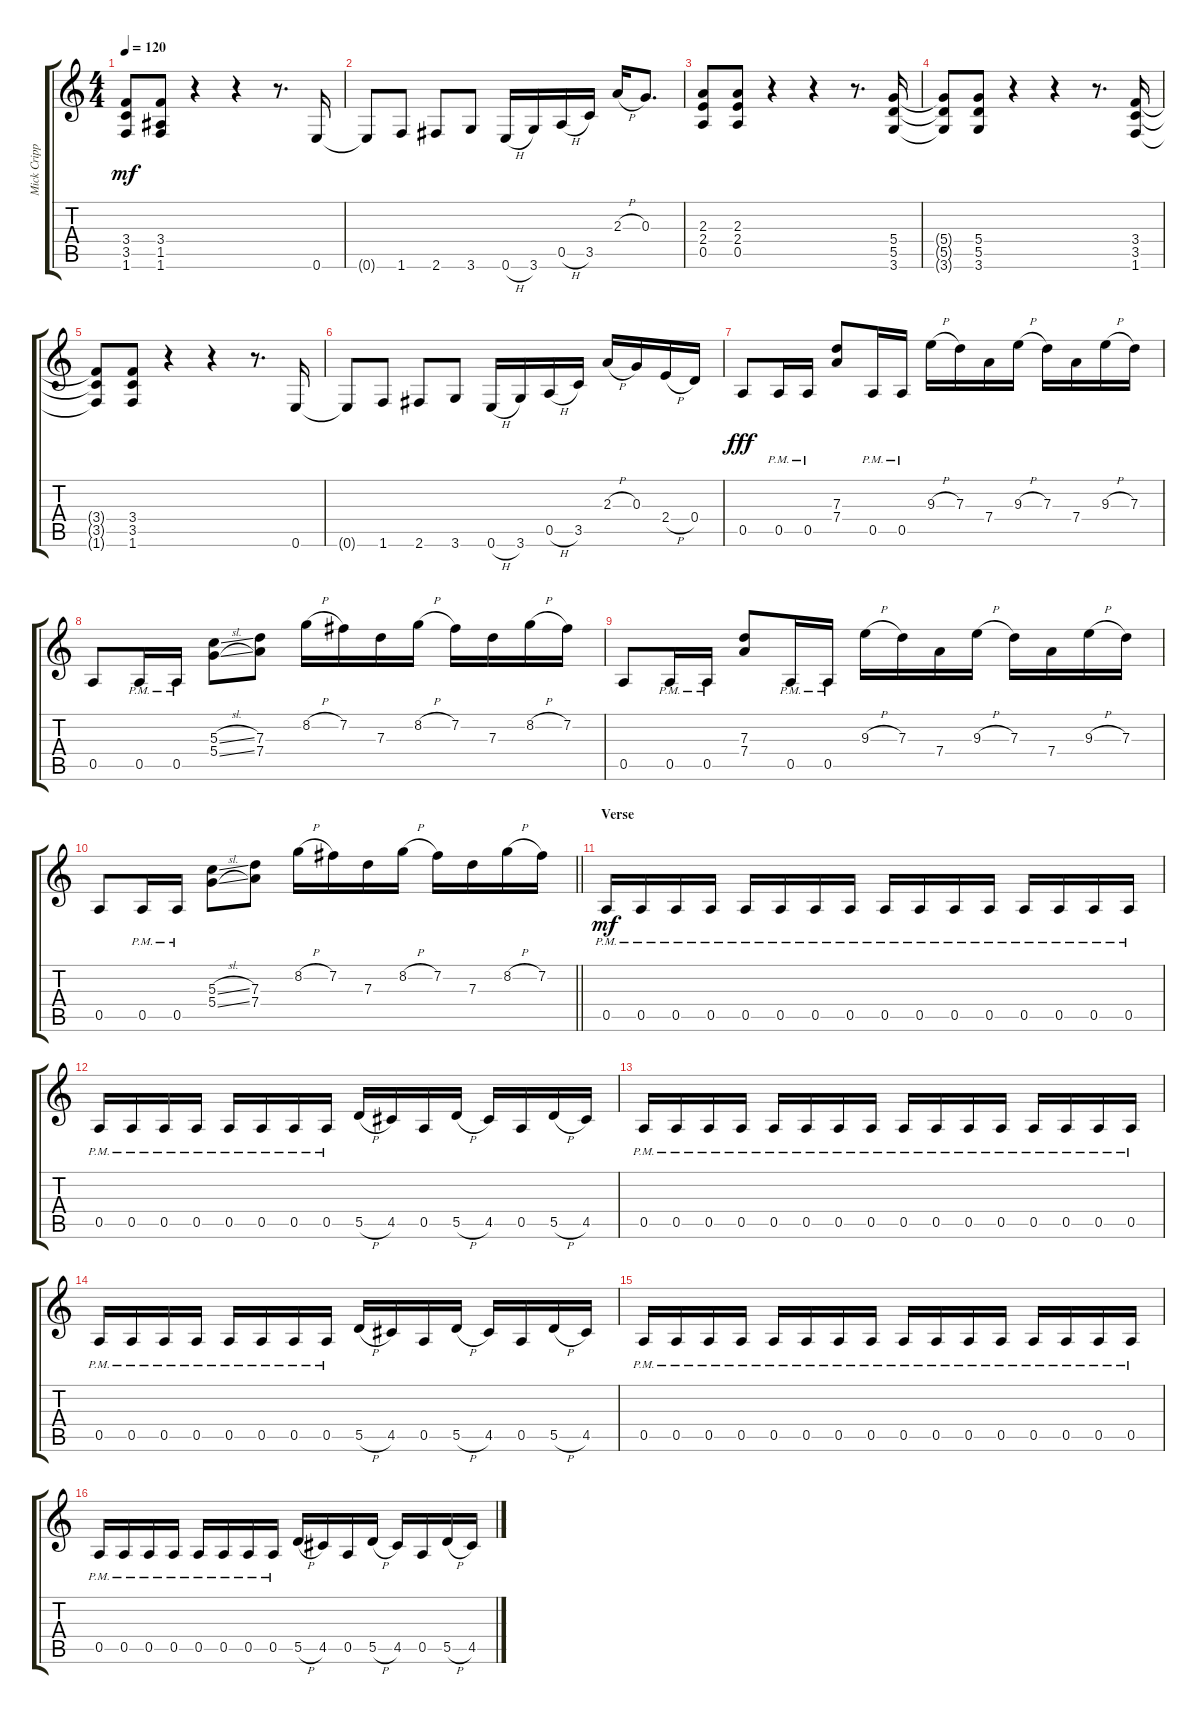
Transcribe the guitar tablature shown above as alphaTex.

\track ("Mick Cripps" "Mick Cripp") {instrument overdrivenguitar}
\staff {score tabs}
\tuning (E4 B3 G3 D3 A2 E2) {hide}
\ts (4 4)
\tempo 120
\clef g2
\ks c
(3.4{t} 3.5{t} 1.6{t}).8{dy mf} (3.4 1.5 1.6).8 r.4 r.4 r.8{d} 0.6.16 |
0.6{t}.8 1.6.8 2.6.8 3.6.8 0.6{h}.16 3.6.16 0.5{h}.16 3.5.16 2.3{h}.16 0.3.8{d} |
(2.3 2.4 0.5).8 (2.3 2.4 0.5).8 r.4 r.4 r.8{d} (5.4 5.5 3.6).16 |
(5.4{t} 5.5{t} 3.6{t}).8 (5.4 5.5 3.6).8 r.4 r.4 r.8{d} (3.4 3.5 1.6).16 |
(3.4{t} 3.5{t} 1.6{t}).8 (3.4 3.5 1.6).8 r.4 r.4 r.8{d} 0.6.16 |
0.6{t}.8 1.6.8 2.6.8 3.6.8 0.6{h}.16 3.6.16 0.5{h}.16 3.5.16 2.3{h}.16 0.3.16 2.4{h}.16 0.4.16 |
0.5.8{dy fff} 0.5{pm}.16 0.5{pm}.16 (7.3 7.4).8 0.5{pm}.16 0.5{pm}.16 9.3{h}.16 7.3.16 7.4.16 9.3{h}.16 7.3.16 7.4.16 9.3{h}.16 7.3.16 |
0.5.8 0.5{pm}.16 0.5{pm}.16 (5.3{sl} 5.4{sl}).8 (7.3 7.4).8 8.2{h}.16 7.2.16 7.3.16 8.2{h}.16 7.2.16 7.3.16 8.2{h}.16 7.2.16 |
0.5.8 0.5{pm}.16 0.5{pm}.16 (7.3 7.4).8 0.5{pm}.16 0.5{pm}.16 9.3{h}.16 7.3.16 7.4.16 9.3{h}.16 7.3.16 7.4.16 9.3{h}.16 7.3.16 |
\barLineRight lightlight
0.5.8 0.5{pm}.16 0.5{pm}.16 (5.3{sl} 5.4{sl}).8 (7.3 7.4).8 8.2{h}.16 7.2.16 7.3.16 8.2{h}.16 7.2.16 7.3.16 8.2{h}.16 7.2.16 |
\section ("" "Verse")
0.5{pm}.16{dy mf} 0.5{pm}.16 0.5{pm}.16 0.5{pm}.16 0.5{pm}.16 0.5{pm}.16 0.5{pm}.16 0.5{pm}.16 0.5{pm}.16 0.5{pm}.16 0.5{pm}.16 0.5{pm}.16 0.5{pm}.16 0.5{pm}.16 0.5{pm}.16 0.5{pm}.16 |
0.5{pm}.16 0.5{pm}.16 0.5{pm}.16 0.5{pm}.16 0.5{pm}.16 0.5{pm}.16 0.5{pm}.16 0.5{pm}.16 5.5{h}.16 4.5.16 0.5.16 5.5{h}.16 4.5.16 0.5.16 5.5{h}.16 4.5.16 |
0.5{pm}.16 0.5{pm}.16 0.5{pm}.16 0.5{pm}.16 0.5{pm}.16 0.5{pm}.16 0.5{pm}.16 0.5{pm}.16 0.5{pm}.16 0.5{pm}.16 0.5{pm}.16 0.5{pm}.16 0.5{pm}.16 0.5{pm}.16 0.5{pm}.16 0.5{pm}.16 |
0.5{pm}.16 0.5{pm}.16 0.5{pm}.16 0.5{pm}.16 0.5{pm}.16 0.5{pm}.16 0.5{pm}.16 0.5{pm}.16 5.5{h}.16 4.5.16 0.5.16 5.5{h}.16 4.5.16 0.5.16 5.5{h}.16 4.5.16 |
0.5{pm}.16 0.5{pm}.16 0.5{pm}.16 0.5{pm}.16 0.5{pm}.16 0.5{pm}.16 0.5{pm}.16 0.5{pm}.16 0.5{pm}.16 0.5{pm}.16 0.5{pm}.16 0.5{pm}.16 0.5{pm}.16 0.5{pm}.16 0.5{pm}.16 0.5{pm}.16 |
0.5{pm}.16 0.5{pm}.16 0.5{pm}.16 0.5{pm}.16 0.5{pm}.16 0.5{pm}.16 0.5{pm}.16 0.5{pm}.16 5.5{h}.16 4.5.16 0.5.16 5.5{h}.16 4.5.16 0.5.16 5.5{h}.16 4.5.16
